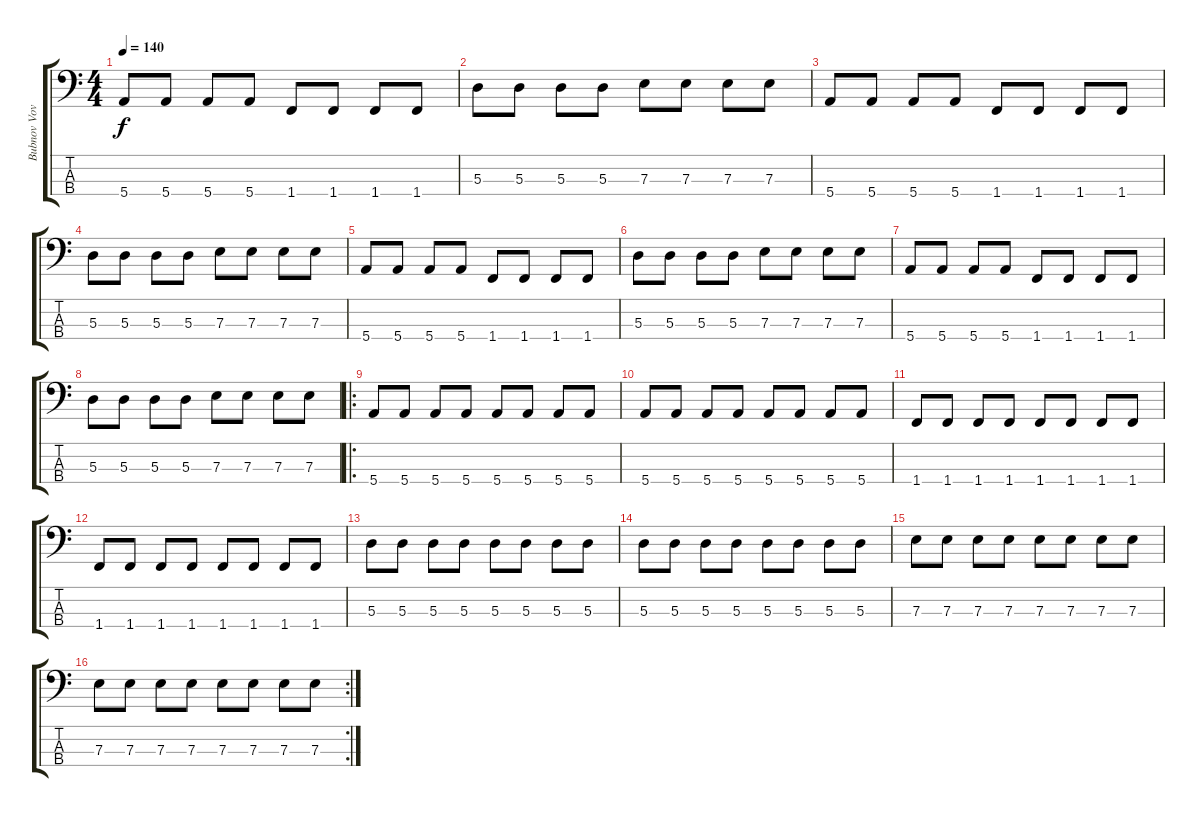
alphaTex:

\track ("Bubnov Vova (FILL-BASS)" "Bubnov Vov") {instrument electricbasspick}
\staff {score tabs}
\tuning (G2 D2 A1 E1) {hide}
\ts (4 4)
\tempo 140
\clef f4
\ks c
5.4.8{dy f instrument electricbasspick} 5.4.8 5.4.8 5.4.8 1.4.8 1.4.8 1.4.8 1.4.8 |
5.3.8 5.3.8 5.3.8 5.3.8 7.3.8 7.3.8 7.3.8 7.3.8 |
5.4.8 5.4.8 5.4.8 5.4.8 1.4.8 1.4.8 1.4.8 1.4.8 |
5.3.8 5.3.8 5.3.8 5.3.8 7.3.8 7.3.8 7.3.8 7.3.8 |
5.4.8 5.4.8 5.4.8 5.4.8 1.4.8 1.4.8 1.4.8 1.4.8 |
5.3.8 5.3.8 5.3.8 5.3.8 7.3.8 7.3.8 7.3.8 7.3.8 |
5.4.8 5.4.8 5.4.8 5.4.8 1.4.8 1.4.8 1.4.8 1.4.8 |
5.3.8 5.3.8 5.3.8 5.3.8 7.3.8 7.3.8 7.3.8 7.3.8 |
\ro
5.4.8 5.4.8 5.4.8 5.4.8 5.4.8 5.4.8 5.4.8 5.4.8 |
5.4.8 5.4.8 5.4.8 5.4.8 5.4.8 5.4.8 5.4.8 5.4.8 |
1.4.8 1.4.8 1.4.8 1.4.8 1.4.8 1.4.8 1.4.8 1.4.8 |
1.4.8 1.4.8 1.4.8 1.4.8 1.4.8 1.4.8 1.4.8 1.4.8 |
5.3.8 5.3.8 5.3.8 5.3.8 5.3.8 5.3.8 5.3.8 5.3.8 |
5.3.8 5.3.8 5.3.8 5.3.8 5.3.8 5.3.8 5.3.8 5.3.8 |
7.3.8 7.3.8 7.3.8 7.3.8 7.3.8 7.3.8 7.3.8 7.3.8 |
\rc 2
7.3.8 7.3.8 7.3.8 7.3.8 7.3.8 7.3.8 7.3.8 7.3.8
